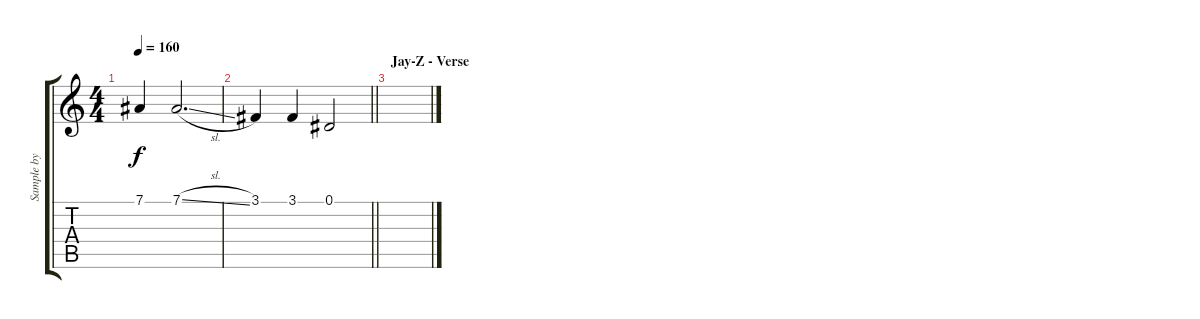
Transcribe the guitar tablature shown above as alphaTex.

\track ("Sample by Mr Hahn" "Sample by ") {instrument lead6voice}
\staff {score tabs}
\tuning (Eb4 Bb3 Gb3 Db3 Ab2 Db2) {hide}
\ts (4 4)
\tempo 160
\clef g2
\ks c
7.1.4{dy f} 7.1{sl}.2{d} |
\barLineRight lightlight
3.1.4 3.1.4 0.1.2 |
\section ("" "Jay-Z - Verse")
